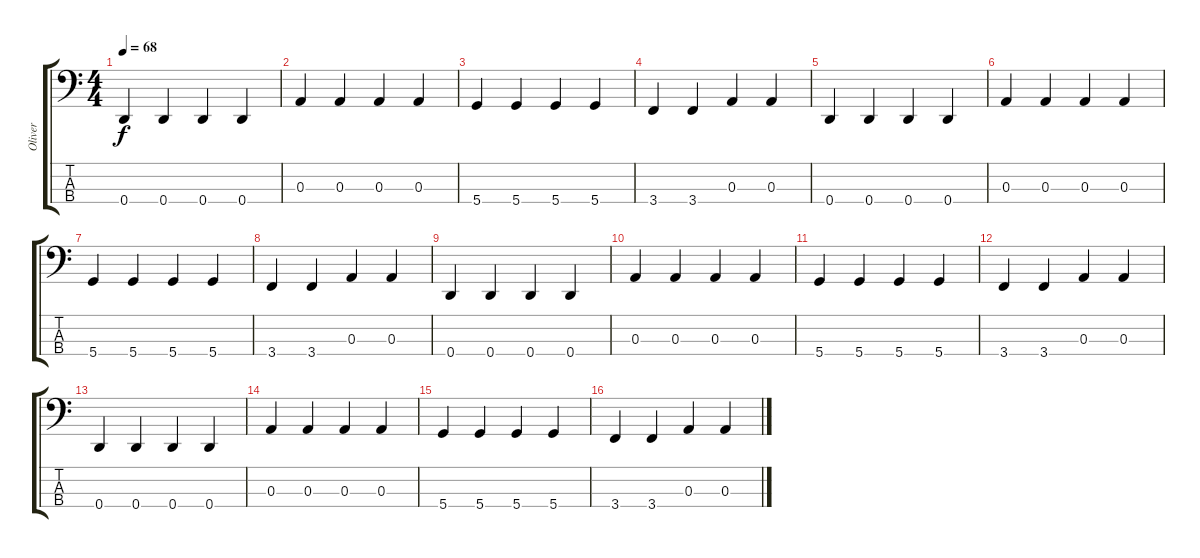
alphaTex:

\track ("Oliver" "Oliver") {instrument electricbassfinger}
\staff {score tabs}
\tuning (G2 D2 A1 D1) {hide}
\ts (4 4)
\tempo 68
\clef f4
\ks c
0.4.4{dy f} 0.4.4 0.4.4 0.4.4 |
0.3.4 0.3.4 0.3.4 0.3.4 |
5.4.4 5.4.4 5.4.4 5.4.4 |
3.4.4 3.4.4 0.3.4 0.3.4 |
0.4.4 0.4.4 0.4.4 0.4.4 |
0.3.4 0.3.4 0.3.4 0.3.4 |
5.4.4 5.4.4 5.4.4 5.4.4 |
3.4.4 3.4.4 0.3.4 0.3.4 |
0.4.4 0.4.4 0.4.4 0.4.4 |
0.3.4 0.3.4 0.3.4 0.3.4 |
5.4.4 5.4.4 5.4.4 5.4.4 |
3.4.4 3.4.4 0.3.4 0.3.4 |
0.4.4 0.4.4 0.4.4 0.4.4 |
0.3.4 0.3.4 0.3.4 0.3.4 |
5.4.4 5.4.4 5.4.4 5.4.4 |
3.4.4 3.4.4 0.3.4 0.3.4
